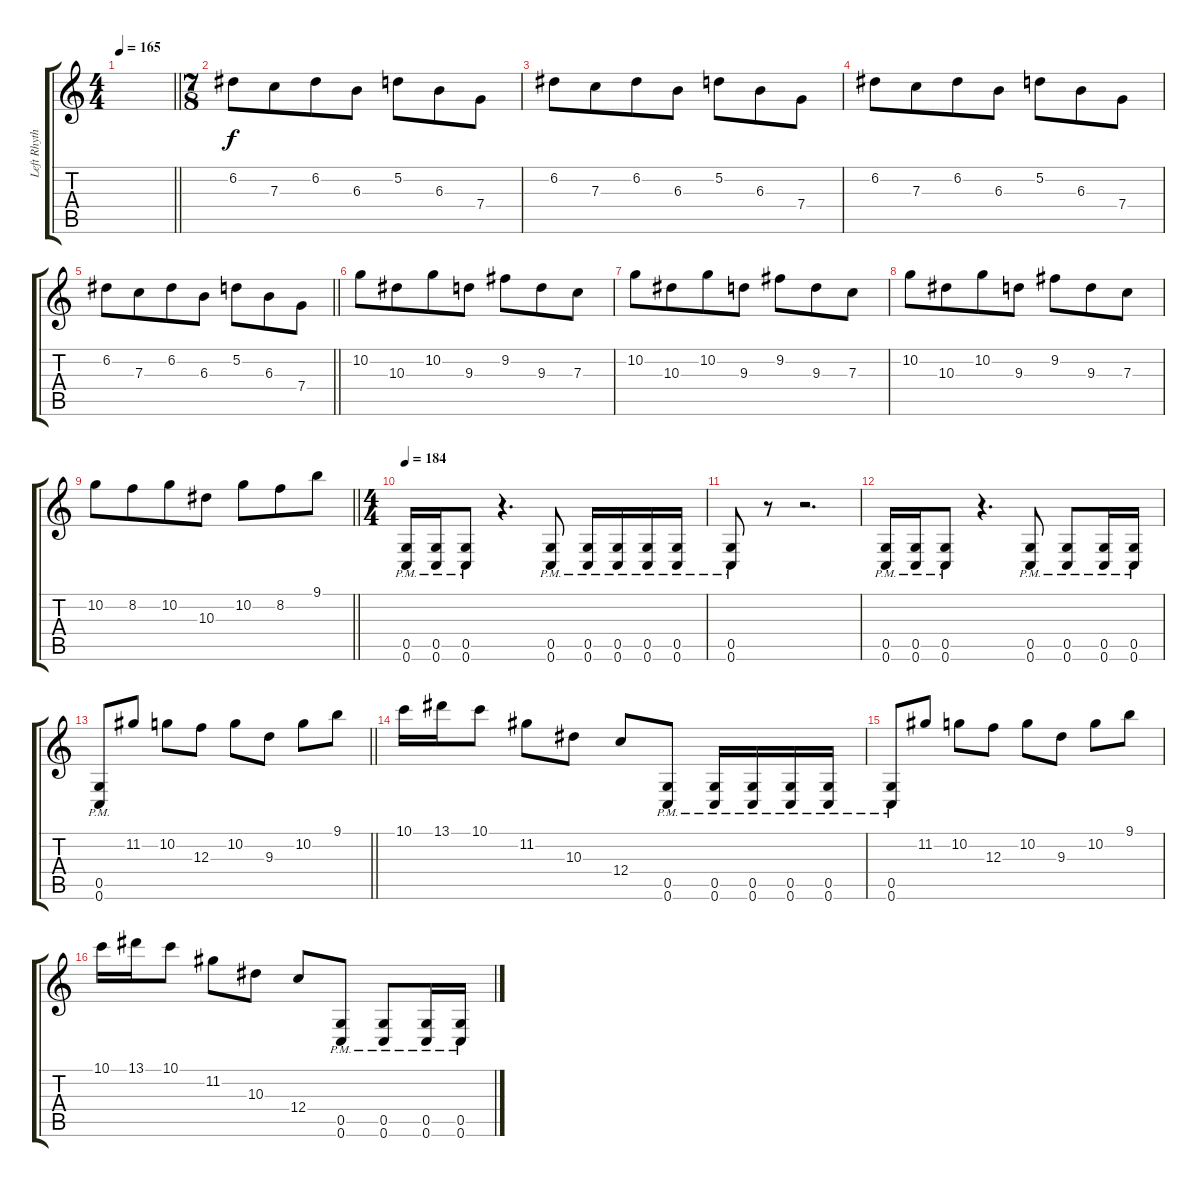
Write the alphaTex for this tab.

\track ("Left Rhythm" "Left Rhyth") {instrument distortionguitar}
\staff {score tabs}
\tuning (D4 A3 F3 C3 G2 C2) {hide}
\ts (4 4)
\tempo 165
\clef g2
\barLineRight lightlight
\ks c
|
\ts (7 8)
\section ("" "")
6.2.8 7.3.8 6.2.8 6.3.8 5.2.8 6.3.8 7.4.8 |
6.2.8 7.3.8 6.2.8 6.3.8 5.2.8 6.3.8 7.4.8 |
6.2.8 7.3.8 6.2.8 6.3.8 5.2.8 6.3.8 7.4.8 |
\barLineRight lightlight
6.2.8 7.3.8 6.2.8 6.3.8 5.2.8 6.3.8 7.4.8 |
\section ("" "")
10.2.8 10.3.8 10.2.8 9.3.8 9.2.8 9.3.8 7.3.8 |
10.2.8 10.3.8 10.2.8 9.3.8 9.2.8 9.3.8 7.3.8 |
10.2.8 10.3.8 10.2.8 9.3.8 9.2.8 9.3.8 7.3.8 |
\barLineRight lightlight
10.2.8 8.2.8 10.2.8 10.3.8 10.2.8 8.2.8 9.1.8 |
\ts (4 4)
\section ("" "")
\tempo 184
(0.5{pm} 0.6{pm}).16 (0.5{pm} 0.6{pm}).16 (0.5{pm} 0.6{pm}).8 r.4{d} (0.5{pm} 0.6{pm}).8 (0.5{pm} 0.6{pm}).16 (0.5{pm} 0.6{pm}).16 (0.5{pm} 0.6{pm}).16 (0.5{pm} 0.6{pm}).16 |
(0.5{pm} 0.6{pm}).8 r.8 r.2{d} |
(0.5{pm} 0.6{pm}).16 (0.5{pm} 0.6{pm}).16 (0.5{pm} 0.6{pm}).8 r.4{d} (0.5{pm} 0.6{pm}).8 (0.5{pm} 0.6{pm}).8 (0.5{pm} 0.6{pm}).16 (0.5{pm} 0.6{pm}).16 |
\barLineRight lightlight
(0.5{pm} 0.6{pm}).8 11.2.8 10.2.8 12.3.8 10.2.8 9.3.8 10.2.8 9.1.8 |
\section ("" "")
10.1.16 13.1.16 10.1.8 11.2.8 10.3.8 12.4.8 (0.5{pm} 0.6{pm}).8 (0.5{pm} 0.6{pm}).16 (0.5{pm} 0.6{pm}).16 (0.5{pm} 0.6{pm}).16 (0.5{pm} 0.6{pm}).16 |
(0.5{pm} 0.6{pm}).8 11.2.8 10.2.8 12.3.8 10.2.8 9.3.8 10.2.8 9.1.8 |
10.1.16 13.1.16 10.1.8 11.2.8 10.3.8 12.4.8 (0.5{pm} 0.6{pm}).8 (0.5{pm} 0.6{pm}).8 (0.5{pm} 0.6{pm}).16 (0.5{pm} 0.6{pm}).16
